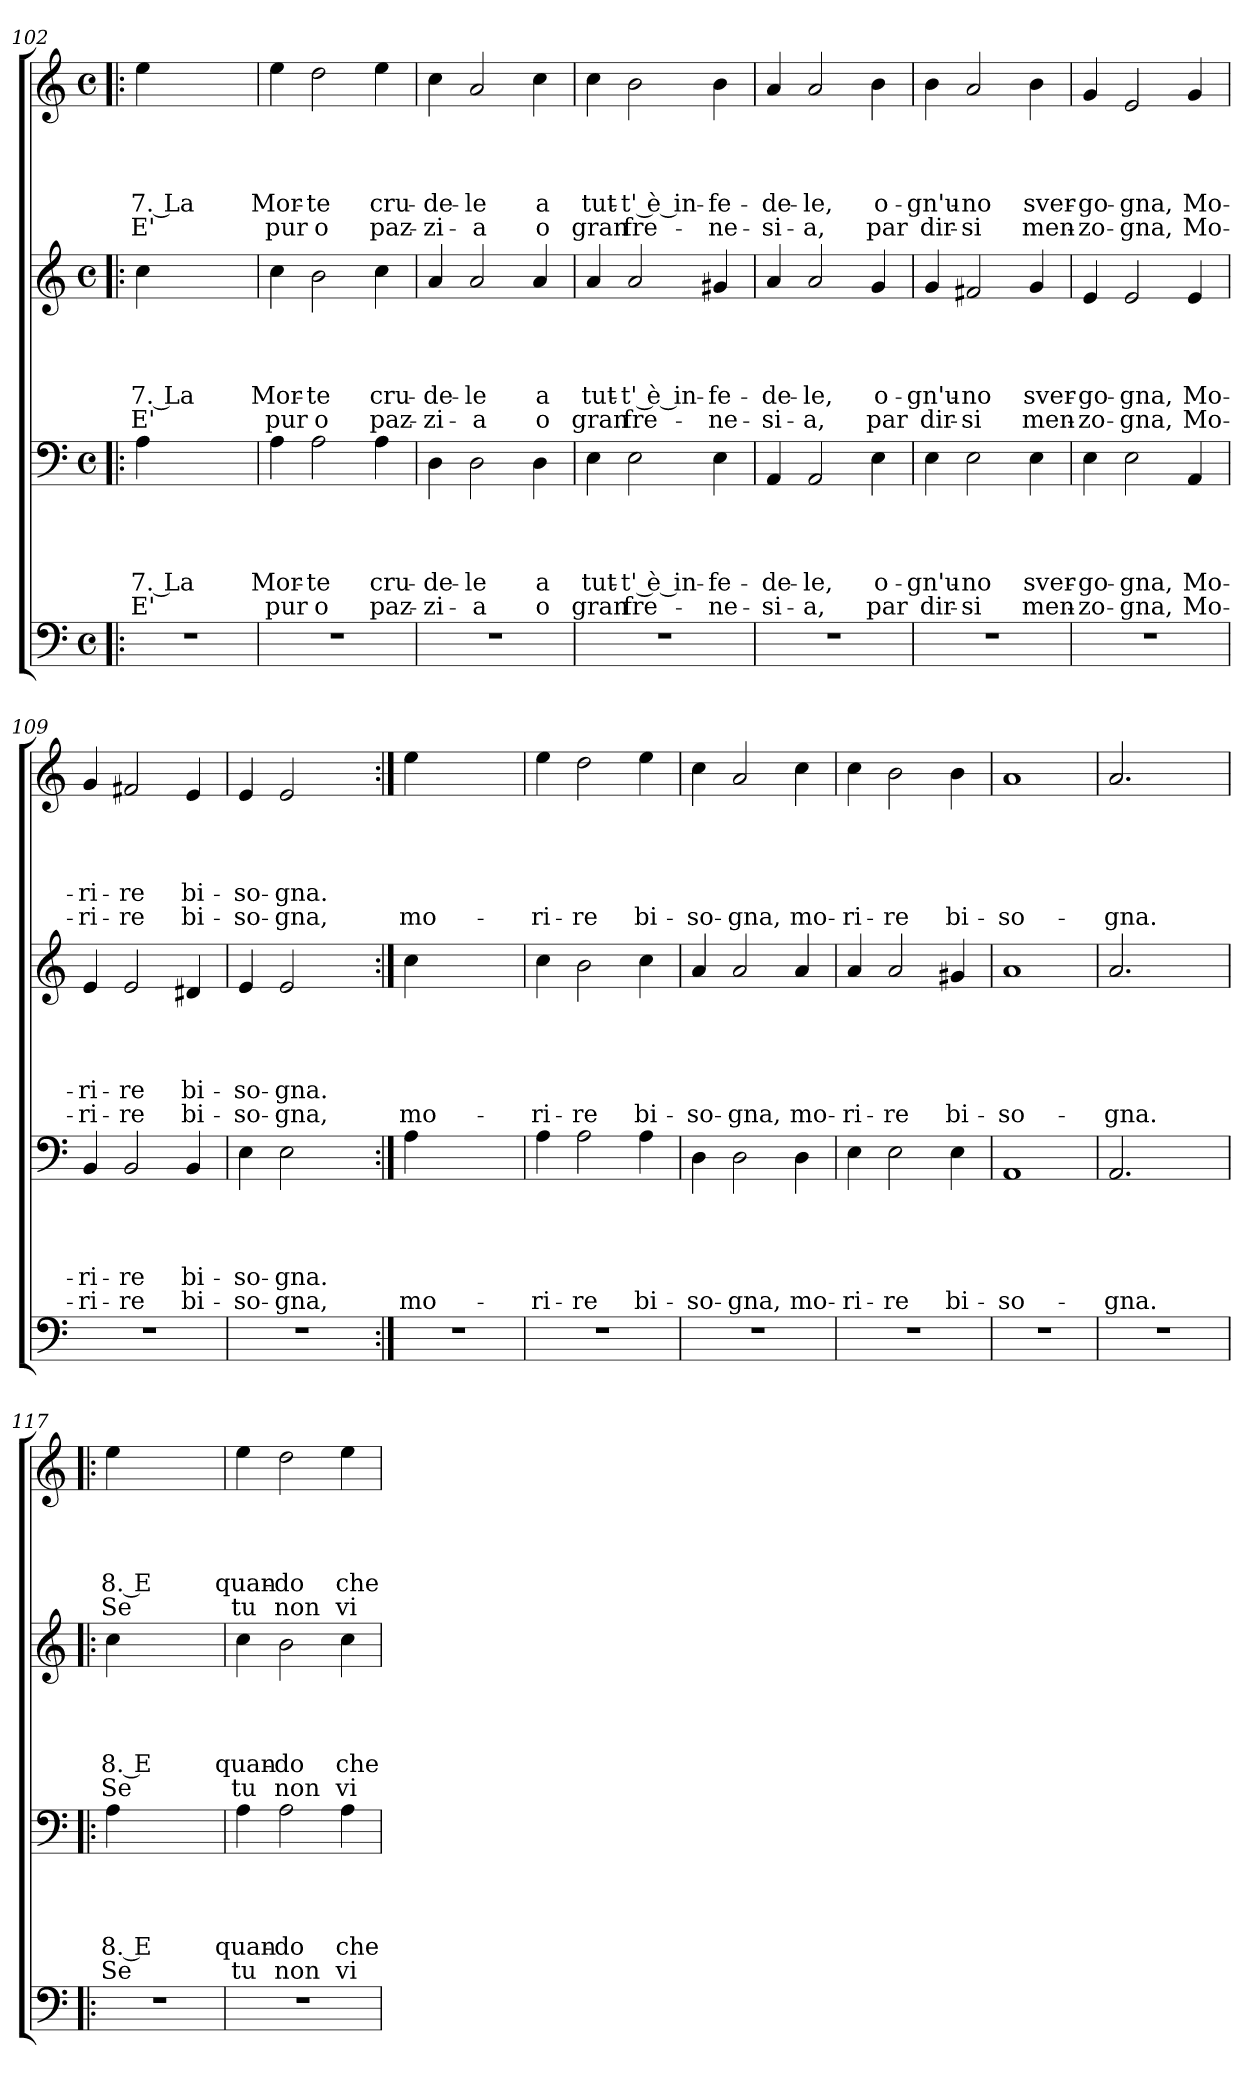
**kern	**kern	**text	**text	**text	**text	**text	**kern	**text	**text	**text	**text	**text	**kern	**text	**text	**text	**text	**text
*part4	*part3	*part3	*part3	*part3	*part3	*part3	*part2	*part2	*part2	*part2	*part2	*part2	*part1	*part1	*part1	*part1	*part1	*part1
*staff4	*staff3	*staff3	*staff3	*staff3	*staff3	*staff3	*staff2	*staff2	*staff2	*staff2	*staff2	*staff2	*staff1	*staff1	*staff1	*staff1	*staff1	*staff1
!!LO:PB:g=z
*clefF4	*clefF4	*	*	*	*	*	*clefG2	*	*	*	*	*	*clefG2	*	*	*	*	*
*k[]	*k[]	*	*	*	*	*	*k[]	*	*	*	*	*	*k[]	*	*	*	*	*
*C:	*C:	*	*	*	*	*	*C:	*	*	*	*	*	*C:	*	*	*	*	*
*M4/4	*M4/4	*	*	*	*	*	*M4/4	*	*	*	*	*	*M4/4	*	*	*	*	*
*met(c)	*met(c)	*	*	*	*	*	*met(c)	*	*	*	*	*	*met(c)	*	*	*	*	*
=102!|:	=102!|:	=102!|:	=102!|:	=102!|:	=102!|:	=102!|:	=102!|:	=102!|:	=102!|:	=102!|:	=102!|:	=102!|:	=102!|:	=102!|:	=102!|:	=102!|:	=102!|:	=102!|:
!	!	!	!	!	!LO:LY:b	!LO:LY:b	!	!	!	!	!LO:LY:b	!LO:LY:b	!	!	!	!	!LO:LY:b	!LO:LY:b
1r	4A\	.	.	.	7. La	E'	4cc\	.	.	.	7. La	E'	4ee\	.	.	.	7. La	E'
.	2.ryy	.	.	.	.	.	2.ryy	.	.	.	.	.	2.ryy	.	.	.	.	.
=103	=103	=103	=103	=103	=103	=103	=103	=103	=103	=103	=103	=103	=103	=103	=103	=103	=103	=103
!	!	!	!	!	!LO:LY:b	!LO:LY:b	!	!	!	!	!LO:LY:b	!LO:LY:b	!	!	!	!	!LO:LY:b	!LO:LY:b
1r	4A\	.	.	.	Mor-	pur	4cc\	.	.	.	Mor-	pur	4ee\	.	.	.	Mor-	pur
!	!	!	!	!	!LO:LY:b	!LO:LY:b	!	!	!	!	!LO:LY:b	!LO:LY:b	!	!	!	!	!LO:LY:b	!LO:LY:b
.	2A\	.	.	.	-te	o	2b\	.	.	.	-te	o	2dd\	.	.	.	-te	o
!	!	!	!	!	!LO:LY:b	!LO:LY:b	!	!	!	!	!LO:LY:b	!LO:LY:b	!	!	!	!	!LO:LY:b	!LO:LY:b
.	4A\	.	.	.	cru-	paz-	4cc\	.	.	.	cru-	paz-	4ee\	.	.	.	cru-	paz-
=104	=104	=104	=104	=104	=104	=104	=104	=104	=104	=104	=104	=104	=104	=104	=104	=104	=104	=104
!	!	!	!	!	!LO:LY:b	!LO:LY:b	!	!	!	!	!LO:LY:b	!LO:LY:b	!	!	!	!	!LO:LY:b	!LO:LY:b
1r	4D\	.	.	.	-de-	-zi-	4a/	.	.	.	-de-	-zi-	4cc\	.	.	.	-de-	-zi-
!	!	!	!	!	!LO:LY:b	!LO:LY:b	!	!	!	!	!LO:LY:b	!LO:LY:b	!	!	!	!	!LO:LY:b	!LO:LY:b
.	2D\	.	.	.	-le	-a	2a/	.	.	.	-le	-a	2a/	.	.	.	-le	-a
!	!	!	!	!	!LO:LY:b	!LO:LY:b	!	!	!	!	!LO:LY:b	!LO:LY:b	!	!	!	!	!LO:LY:b	!LO:LY:b
.	4D\	.	.	.	a	o	4a/	.	.	.	a	o	4cc\	.	.	.	a	o
=105	=105	=105	=105	=105	=105	=105	=105	=105	=105	=105	=105	=105	=105	=105	=105	=105	=105	=105
!	!	!	!	!	!LO:LY:b	!LO:LY:b	!	!	!	!	!LO:LY:b	!LO:LY:b	!	!	!	!	!LO:LY:b	!LO:LY:b
1r	4E\	.	.	.	tut-	gran	4a/	.	.	.	tut-	gran	4cc\	.	.	.	tut-	gran
!	!	!	!	!	!LO:LY:b	!LO:LY:b	!	!	!	!	!LO:LY:b	!LO:LY:b	!	!	!	!	!LO:LY:b	!LO:LY:b
.	2E\	.	.	.	-t' è in-	fre-	2a/	.	.	.	-t' è in-	fre-	2b\	.	.	.	-t' è in-	fre-
!	!	!	!	!	!LO:LY:b	!LO:LY:b	!	!	!	!	!LO:LY:b	!LO:LY:b	!	!	!	!	!LO:LY:b	!LO:LY:b
.	4E\	.	.	.	-fe-	-ne-	4g#X/	.	.	.	-fe-	-ne-	4b\	.	.	.	-fe-	-ne-
=106	=106	=106	=106	=106	=106	=106	=106	=106	=106	=106	=106	=106	=106	=106	=106	=106	=106	=106
!	!	!	!	!	!LO:LY:b	!LO:LY:b	!	!	!	!	!LO:LY:b	!LO:LY:b	!	!	!	!	!LO:LY:b	!LO:LY:b
1r	4AA/	.	.	.	-de-	-si-	4a/	.	.	.	-de-	-si-	4a/	.	.	.	-de-	-si-
!	!	!	!	!	!LO:LY:b	!LO:LY:b	!	!	!	!	!LO:LY:b	!LO:LY:b	!	!	!	!	!LO:LY:b	!LO:LY:b
.	2AA/	.	.	.	-le,	-a,	2a/	.	.	.	-le,	-a,	2a/	.	.	.	-le,	-a,
!	!	!	!	!	!LO:LY:b	!LO:LY:b	!	!	!	!	!LO:LY:b	!LO:LY:b	!	!	!	!	!LO:LY:b	!LO:LY:b
.	4E\	.	.	.	o-	par	4g/	.	.	.	o-	par	4b\	.	.	.	o-	par
=107	=107	=107	=107	=107	=107	=107	=107	=107	=107	=107	=107	=107	=107	=107	=107	=107	=107	=107
!	!	!	!	!	!LO:LY:b	!LO:LY:b	!	!	!	!	!LO:LY:b	!LO:LY:b	!	!	!	!	!LO:LY:b	!LO:LY:b
1r	4E\	.	.	.	-gn'u-	dir-	4g/	.	.	.	-gn'u-	dir-	4b\	.	.	.	-gn'u-	dir-
!	!	!	!	!	!LO:LY:b	!LO:LY:b	!	!	!	!	!LO:LY:b	!LO:LY:b	!	!	!	!	!LO:LY:b	!LO:LY:b
.	2E\	.	.	.	-no	-si	2f#X/	.	.	.	-no	-si	2a/	.	.	.	-no	-si
!	!	!	!	!	!LO:LY:b	!LO:LY:b	!	!	!	!	!LO:LY:b	!LO:LY:b	!	!	!	!	!LO:LY:b	!LO:LY:b
.	4E\	.	.	.	sver-	men-	4g/	.	.	.	sver-	men-	4b\	.	.	.	sver-	men-
=108	=108	=108	=108	=108	=108	=108	=108	=108	=108	=108	=108	=108	=108	=108	=108	=108	=108	=108
!	!	!	!	!	!LO:LY:b	!LO:LY:b	!	!	!	!	!LO:LY:b	!LO:LY:b	!	!	!	!	!LO:LY:b	!LO:LY:b
1r	4E\	.	.	.	-go-	-zo-	4e/	.	.	.	-go-	-zo-	4g/	.	.	.	-go-	-zo-
!	!	!	!	!	!LO:LY:b	!LO:LY:b	!	!	!	!	!LO:LY:b	!LO:LY:b	!	!	!	!	!LO:LY:b	!LO:LY:b
.	2E\	.	.	.	-gna,	-gna,	2e/	.	.	.	-gna,	-gna,	2e/	.	.	.	-gna,	-gna,
!	!	!	!	!	!LO:LY:b	!LO:LY:b	!	!	!	!	!LO:LY:b	!LO:LY:b	!	!	!	!	!LO:LY:b	!LO:LY:b
.	4AA/	.	.	.	Mo-	Mo-	4e/	.	.	.	Mo-	Mo-	4g/	.	.	.	Mo-	Mo-
!!LO:LB:g=z
=109	=109	=109	=109	=109	=109	=109	=109	=109	=109	=109	=109	=109	=109	=109	=109	=109	=109	=109
!	!	!	!	!	!LO:LY:b	!LO:LY:b	!	!	!	!	!LO:LY:b	!LO:LY:b	!	!	!	!	!LO:LY:b	!LO:LY:b
1r	4BB/	.	.	.	-ri-	-ri-	4e/	.	.	.	-ri-	-ri-	4g/	.	.	.	-ri-	-ri-
!	!	!	!	!	!LO:LY:b	!LO:LY:b	!	!	!	!	!LO:LY:b	!LO:LY:b	!	!	!	!	!LO:LY:b	!LO:LY:b
.	2BB/	.	.	.	-re	-re	2e/	.	.	.	-re	-re	2f#X/	.	.	.	-re	-re
!	!	!	!	!	!LO:LY:b	!LO:LY:b	!	!	!	!	!LO:LY:b	!LO:LY:b	!	!	!	!	!LO:LY:b	!LO:LY:b
.	4BB/	.	.	.	bi-	bi-	4d#X/	.	.	.	bi-	bi-	4e/	.	.	.	bi-	bi-
=110	=110	=110	=110	=110	=110	=110	=110	=110	=110	=110	=110	=110	=110	=110	=110	=110	=110	=110
!	!	!	!	!	!LO:LY:b	!LO:LY:b	!	!	!	!	!LO:LY:b	!LO:LY:b	!	!	!	!	!LO:LY:b	!LO:LY:b
1r	4E\	.	.	.	-so-	-so-	4e/	.	.	.	-so-	-so-	4e/	.	.	.	-so-	-so-
!	!	!	!	!	!LO:LY:b	!LO:LY:b	!	!	!	!	!LO:LY:b	!LO:LY:b	!	!	!	!	!LO:LY:b	!LO:LY:b
.	2E\	.	.	.	-gna.	-gna,	2e/	.	.	.	-gna.	-gna,	2e/	.	.	.	-gna.	-gna,
.	4ryy	.	.	.	.	.	4ryy	.	.	.	.	.	4ryy	.	.	.	.	.
=111:|!	=111:|!	=111:|!	=111:|!	=111:|!	=111:|!	=111:|!	=111:|!	=111:|!	=111:|!	=111:|!	=111:|!	=111:|!	=111:|!	=111:|!	=111:|!	=111:|!	=111:|!	=111:|!
!	!	!	!	!	!	!LO:LY:b	!	!	!	!	!	!LO:LY:b	!	!	!	!	!	!LO:LY:b
1r	4A\	.	.	.	.	mo-	4cc\	.	.	.	.	mo-	4ee\	.	.	.	.	mo-
.	2.ryy	.	.	.	.	.	2.ryy	.	.	.	.	.	2.ryy	.	.	.	.	.
=112	=112	=112	=112	=112	=112	=112	=112	=112	=112	=112	=112	=112	=112	=112	=112	=112	=112	=112
!	!	!	!	!	!	!LO:LY:b	!	!	!	!	!	!LO:LY:b	!	!	!	!	!	!LO:LY:b
1r	4A\	.	.	.	.	-ri-	4cc\	.	.	.	.	-ri-	4ee\	.	.	.	.	-ri-
!	!	!	!	!	!	!LO:LY:b	!	!	!	!	!	!LO:LY:b	!	!	!	!	!	!LO:LY:b
.	2A\	.	.	.	.	-re	2b\	.	.	.	.	-re	2dd\	.	.	.	.	-re
!	!	!	!	!	!	!LO:LY:b	!	!	!	!	!	!LO:LY:b	!	!	!	!	!	!LO:LY:b
.	4A\	.	.	.	.	bi-	4cc\	.	.	.	.	bi-	4ee\	.	.	.	.	bi-
=113	=113	=113	=113	=113	=113	=113	=113	=113	=113	=113	=113	=113	=113	=113	=113	=113	=113	=113
!	!	!	!	!	!	!LO:LY:b	!	!	!	!	!	!LO:LY:b	!	!	!	!	!	!LO:LY:b
1r	4D\	.	.	.	.	-so-	4a/	.	.	.	.	-so-	4cc\	.	.	.	.	-so-
!	!	!	!	!	!	!LO:LY:b	!	!	!	!	!	!LO:LY:b	!	!	!	!	!	!LO:LY:b
.	2D\	.	.	.	.	-gna,	2a/	.	.	.	.	-gna,	2a/	.	.	.	.	-gna,
!	!	!	!	!	!	!LO:LY:b	!	!	!	!	!	!LO:LY:b	!	!	!	!	!	!LO:LY:b
.	4D\	.	.	.	.	mo-	4a/	.	.	.	.	mo-	4cc\	.	.	.	.	mo-
=114	=114	=114	=114	=114	=114	=114	=114	=114	=114	=114	=114	=114	=114	=114	=114	=114	=114	=114
!	!	!	!	!	!	!LO:LY:b	!	!	!	!	!	!LO:LY:b	!	!	!	!	!	!LO:LY:b
1r	4E\	.	.	.	.	-ri-	4a/	.	.	.	.	-ri-	4cc\	.	.	.	.	-ri-
!	!	!	!	!	!	!LO:LY:b	!	!	!	!	!	!LO:LY:b	!	!	!	!	!	!LO:LY:b
.	2E\	.	.	.	.	-re	2a/	.	.	.	.	-re	2b\	.	.	.	.	-re
!	!	!	!	!	!	!LO:LY:b	!	!	!	!	!	!LO:LY:b	!	!	!	!	!	!LO:LY:b
.	4E\	.	.	.	.	bi-	4g#X/	.	.	.	.	bi-	4b\	.	.	.	.	bi-
=115	=115	=115	=115	=115	=115	=115	=115	=115	=115	=115	=115	=115	=115	=115	=115	=115	=115	=115
!	!	!	!	!	!	!LO:LY:b	!	!	!	!	!	!LO:LY:b	!	!	!	!	!	!LO:LY:b
1r	1AA	.	.	.	.	-so-	1a	.	.	.	.	-so-	1a	.	.	.	.	-so-
=116	=116	=116	=116	=116	=116	=116	=116	=116	=116	=116	=116	=116	=116	=116	=116	=116	=116	=116
!	!	!	!	!	!	!LO:LY:b	!	!	!	!	!	!LO:LY:b	!	!	!	!	!	!LO:LY:b
1r	2.AA/	.	.	.	.	-gna.	2.a/	.	.	.	.	-gna.	2.a/	.	.	.	.	-gna.
.	4ryy	.	.	.	.	.	4ryy	.	.	.	.	.	4ryy	.	.	.	.	.
!!LO:LB:g=z
=117!|:	=117!|:	=117!|:	=117!|:	=117!|:	=117!|:	=117!|:	=117!|:	=117!|:	=117!|:	=117!|:	=117!|:	=117!|:	=117!|:	=117!|:	=117!|:	=117!|:	=117!|:	=117!|:
!	!	!	!	!	!LO:LY:b	!LO:LY:b	!	!	!	!	!LO:LY:b	!LO:LY:b	!	!	!	!	!LO:LY:b	!LO:LY:b
1r	4A\	.	.	.	8. E	Se	4cc\	.	.	.	8. E	Se	4ee\	.	.	.	8. E	Se
.	2.ryy	.	.	.	.	.	2.ryy	.	.	.	.	.	2.ryy	.	.	.	.	.
=118	=118	=118	=118	=118	=118	=118	=118	=118	=118	=118	=118	=118	=118	=118	=118	=118	=118	=118
!	!	!	!	!	!LO:LY:b	!LO:LY:b	!	!	!	!	!LO:LY:b	!LO:LY:b	!	!	!	!	!LO:LY:b	!LO:LY:b
1r	4A\	.	.	.	quan-	tu	4cc\	.	.	.	quan-	tu	4ee\	.	.	.	quan-	tu
!	!	!	!	!	!LO:LY:b	!LO:LY:b	!	!	!	!	!LO:LY:b	!LO:LY:b	!	!	!	!	!LO:LY:b	!LO:LY:b
.	2A\	.	.	.	-do	non	2b\	.	.	.	-do	non	2dd\	.	.	.	-do	non
!	!	!	!	!	!LO:LY:b	!LO:LY:b	!	!	!	!	!LO:LY:b	!LO:LY:b	!	!	!	!	!LO:LY:b	!LO:LY:b
.	4A\	.	.	.	che	vi	4cc\	.	.	.	che	vi	4ee\	.	.	.	che	vi
=	=	=	=	=	=	=	=	=	=	=	=	=	=	=	=	=	=	=
*-	*-	*-	*-	*-	*-	*-	*-	*-	*-	*-	*-	*-	*-	*-	*-	*-	*-	*-
